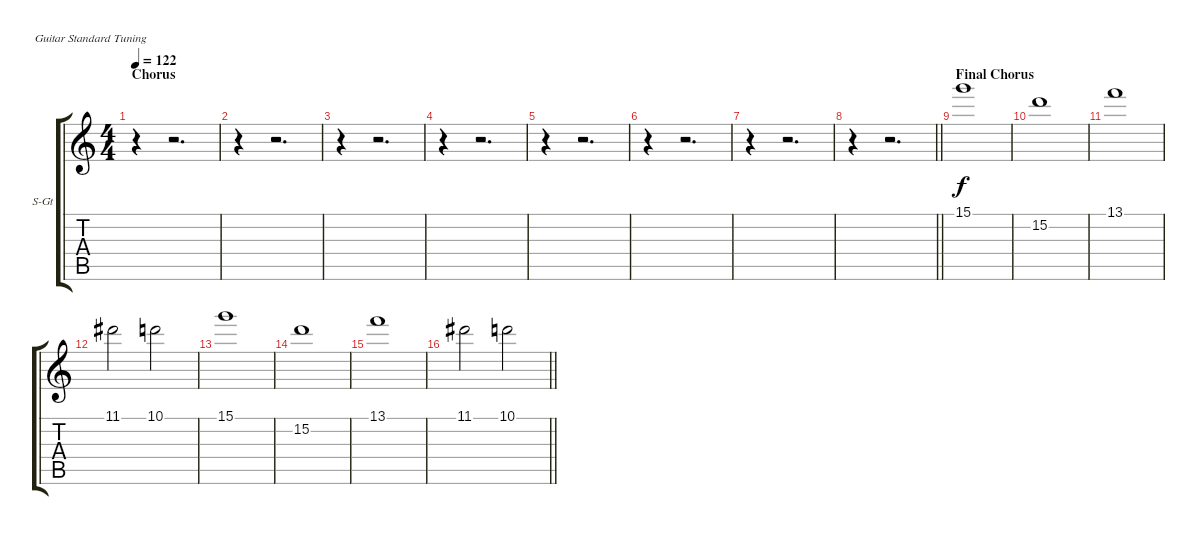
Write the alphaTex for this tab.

\bracketExtendMode groupsimilarinstruments
\firstSystemTrackNameOrientation horizontal
\otherSystemsTrackNameOrientation horizontal
\track ("Sampler [Mr. Hahn]" "S-Gt") {instrument lead8bassandlead}
\staff {score tabs}
\tuning (E4 B3 G3 D3 A2 E2)
\displaytranspose 12
\ts (4 4)
\section ("" "Chorus")
\tempo 122
\clef g2
\ks c
r.4{dy f} r.2{d} |
r.4 r.2{d} |
r.4 r.2{d} |
r.4 r.2{d} |
r.4 r.2{d} |
r.4 r.2{d} |
r.4 r.2{d} |
\barLineRight lightlight
r.4 r.2{d} |
\section ("" "Final Chorus")
15.1.1 |
15.2.1 |
13.1.1 |
11.1.2 10.1.2 |
15.1.1 |
15.2.1 |
13.1.1 |
\barLineRight lightlight
11.1.2 10.1.2
